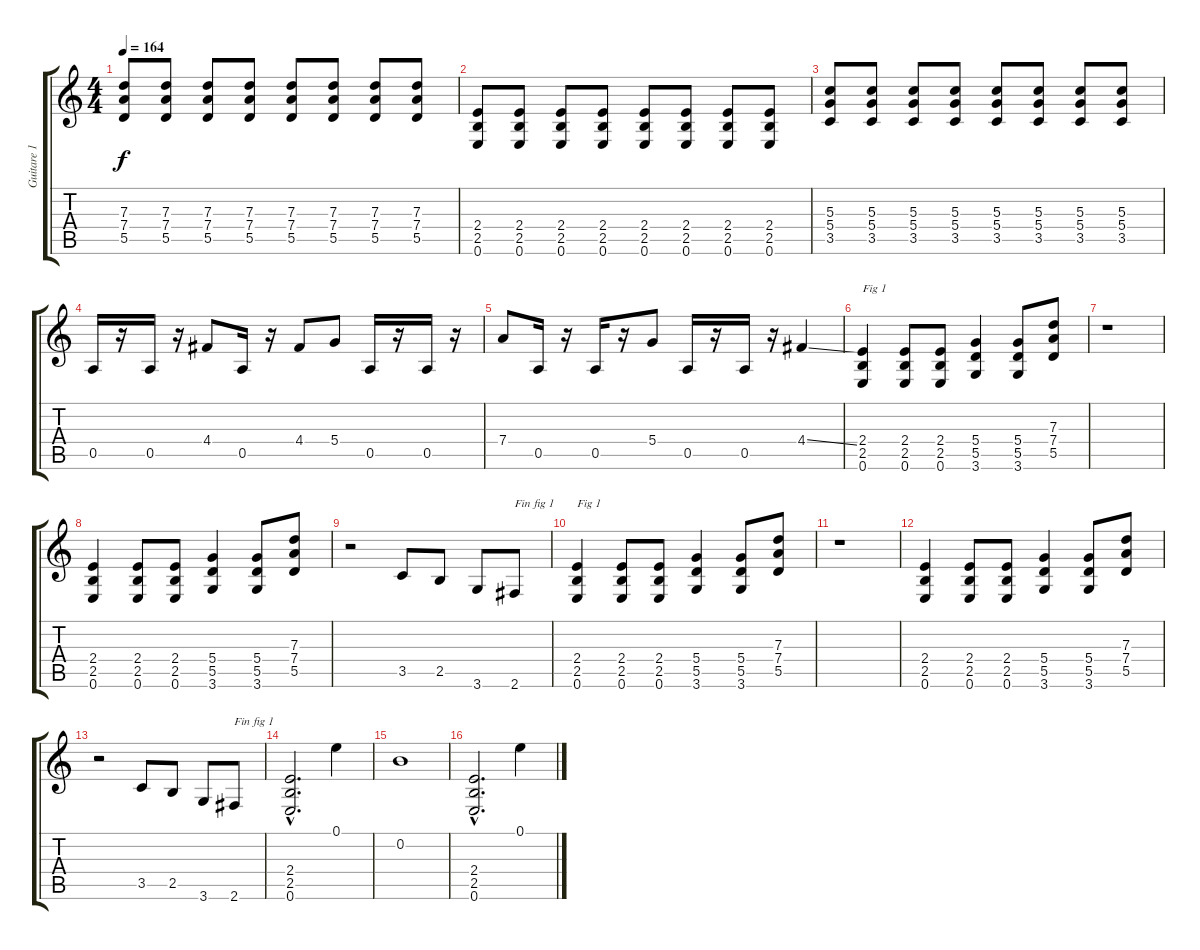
\track ("Guitare 1 *" "Guitare 1 ") {instrument distortionguitar}
\staff {score tabs}
\tuning (E4 B3 G3 D3 A2 E2) {hide}
\ts (4 4)
\tempo 164
\clef g2
\ks c
(7.3 7.4 5.5).8{dy f} (7.3 7.4 5.5).8 (7.3 7.4 5.5).8 (7.3 7.4 5.5).8 (7.3 7.4 5.5).8 (7.3 7.4 5.5).8 (7.3 7.4 5.5).8 (7.3 7.4 5.5).8 |
(2.4 2.5 0.6).8 (2.4 2.5 0.6).8 (2.4 2.5 0.6).8 (2.4 2.5 0.6).8 (2.4 2.5 0.6).8 (2.4 2.5 0.6).8 (2.4 2.5 0.6).8 (2.4 2.5 0.6).8 |
(5.3 5.4 3.5).8 (5.3 5.4 3.5).8 (5.3 5.4 3.5).8 (5.3 5.4 3.5).8 (5.3 5.4 3.5).8 (5.3 5.4 3.5).8 (5.3 5.4 3.5).8 (5.3 5.4 3.5).8 |
0.5.16 r.16 0.5.16 r.16 4.4.8 0.5.16 r.16 4.4.8 5.4.8 0.5.16 r.16 0.5.16 r.16 |
7.4.8 0.5.16 r.16 0.5.16 r.16 5.4.8 0.5.16 r.16 0.5.16 r.16 4.4{ss}.4 |
(2.4 2.5 0.6).4{txt "Fig 1"} (2.4 2.5 0.6).8 (2.4 2.5 0.6).8 (5.4 5.5 3.6).4 (5.4 5.5 3.6).8 (7.3 7.4 5.5).8 |
r.1 |
(2.4 2.5 0.6).4 (2.4 2.5 0.6).8 (2.4 2.5 0.6).8 (5.4 5.5 3.6).4 (5.4 5.5 3.6).8 (7.3 7.4 5.5).8 |
r.2 3.5.8 2.5.8 3.6.8 2.6.8{txt "Fin fig 1"} |
(2.4 2.5 0.6).4{txt "Fig 1"} (2.4 2.5 0.6).8 (2.4 2.5 0.6).8 (5.4 5.5 3.6).4 (5.4 5.5 3.6).8 (7.3 7.4 5.5).8 |
r.1 |
(2.4 2.5 0.6).4 (2.4 2.5 0.6).8 (2.4 2.5 0.6).8 (5.4 5.5 3.6).4 (5.4 5.5 3.6).8 (7.3 7.4 5.5).8 |
r.2 3.5.8 2.5.8 3.6.8 2.6.8{txt "Fin fig 1"} |
(2.4{hac} 2.5{hac} 0.6{hac}).2{d} 0.1.4 |
0.2.1 |
(2.4{hac} 2.5{hac} 0.6{hac}).2{d} 0.1.4
